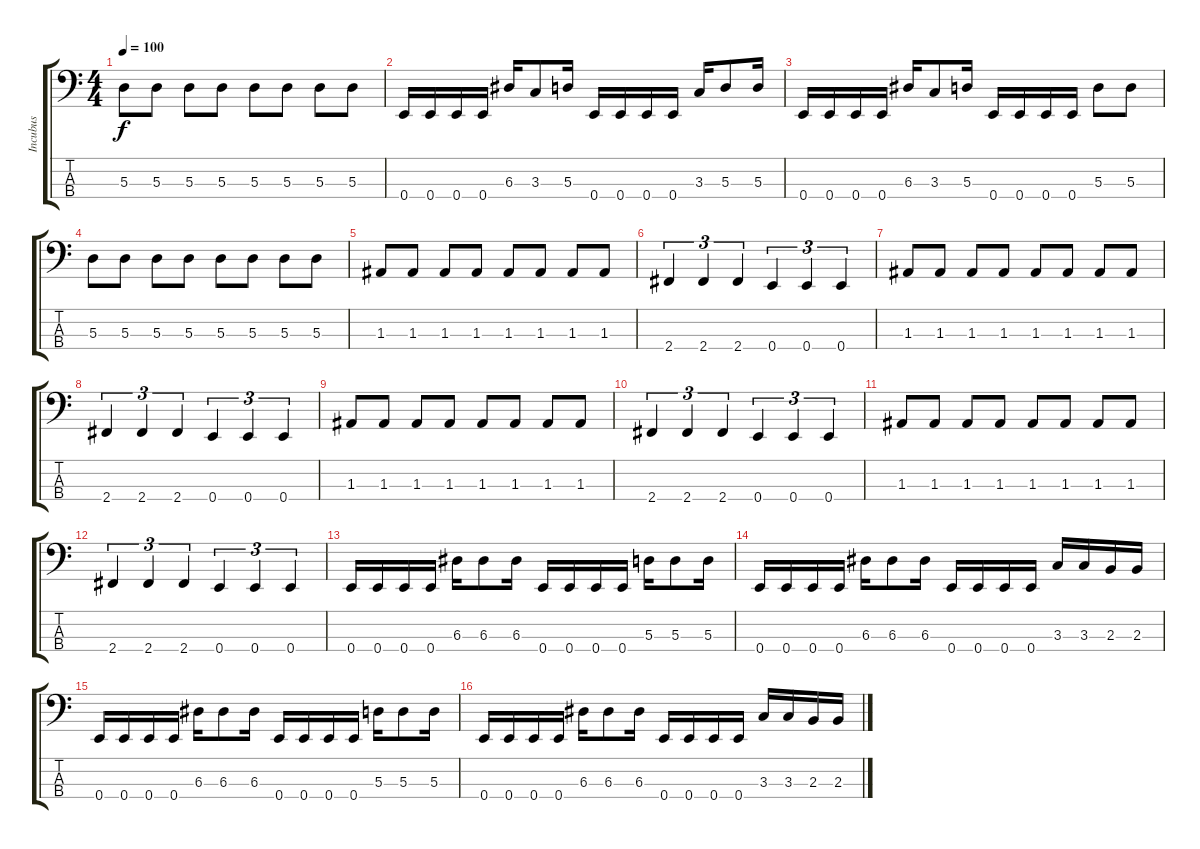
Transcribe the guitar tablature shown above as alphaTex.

\track ("Incubus " "Incubus ") {instrument acousticbass}
\staff {score tabs}
\tuning (G2 D2 A1 E1) {hide}
\ts (4 4)
\tempo 100
\clef f4
\ks c
5.3.8{dy f} 5.3.8 5.3.8 5.3.8 5.3.8 5.3.8 5.3.8 5.3.8 |
0.4.16 0.4.16 0.4.16 0.4.16 6.3.16 3.3.8 5.3.16 0.4.16 0.4.16 0.4.16 0.4.16 3.3.16 5.3.8 5.3.16 |
0.4.16 0.4.16 0.4.16 0.4.16 6.3.16 3.3.8 5.3.16 0.4.16 0.4.16 0.4.16 0.4.16 5.3.8 5.3.8 |
5.3.8 5.3.8 5.3.8 5.3.8 5.3.8 5.3.8 5.3.8 5.3.8 |
1.3.8 1.3.8 1.3.8 1.3.8 1.3.8 1.3.8 1.3.8 1.3.8 |
2.4.4{tu (3 2)} 2.4.4{tu (3 2)} 2.4.4{tu (3 2)} 0.4.4{tu (3 2)} 0.4.4{tu (3 2)} 0.4.4{tu (3 2)} |
1.3.8 1.3.8 1.3.8 1.3.8 1.3.8 1.3.8 1.3.8 1.3.8 |
2.4.4{tu (3 2)} 2.4.4{tu (3 2)} 2.4.4{tu (3 2)} 0.4.4{tu (3 2)} 0.4.4{tu (3 2)} 0.4.4{tu (3 2)} |
1.3.8 1.3.8 1.3.8 1.3.8 1.3.8 1.3.8 1.3.8 1.3.8 |
2.4.4{tu (3 2)} 2.4.4{tu (3 2)} 2.4.4{tu (3 2)} 0.4.4{tu (3 2)} 0.4.4{tu (3 2)} 0.4.4{tu (3 2)} |
1.3.8 1.3.8 1.3.8 1.3.8 1.3.8 1.3.8 1.3.8 1.3.8 |
2.4.4{tu (3 2)} 2.4.4{tu (3 2)} 2.4.4{tu (3 2)} 0.4.4{tu (3 2)} 0.4.4{tu (3 2)} 0.4.4{tu (3 2)} |
0.4.16 0.4.16 0.4.16 0.4.16 6.3.16 6.3.8 6.3.16 0.4.16 0.4.16 0.4.16 0.4.16 5.3.16 5.3.8 5.3.16 |
0.4.16 0.4.16 0.4.16 0.4.16 6.3.16 6.3.8 6.3.16 0.4.16 0.4.16 0.4.16 0.4.16 3.3.16 3.3.16 2.3.16 2.3.16 |
0.4.16 0.4.16 0.4.16 0.4.16 6.3.16 6.3.8 6.3.16 0.4.16 0.4.16 0.4.16 0.4.16 5.3.16 5.3.8 5.3.16 |
0.4.16 0.4.16 0.4.16 0.4.16 6.3.16 6.3.8 6.3.16 0.4.16 0.4.16 0.4.16 0.4.16 3.3.16 3.3.16 2.3.16 2.3.16
